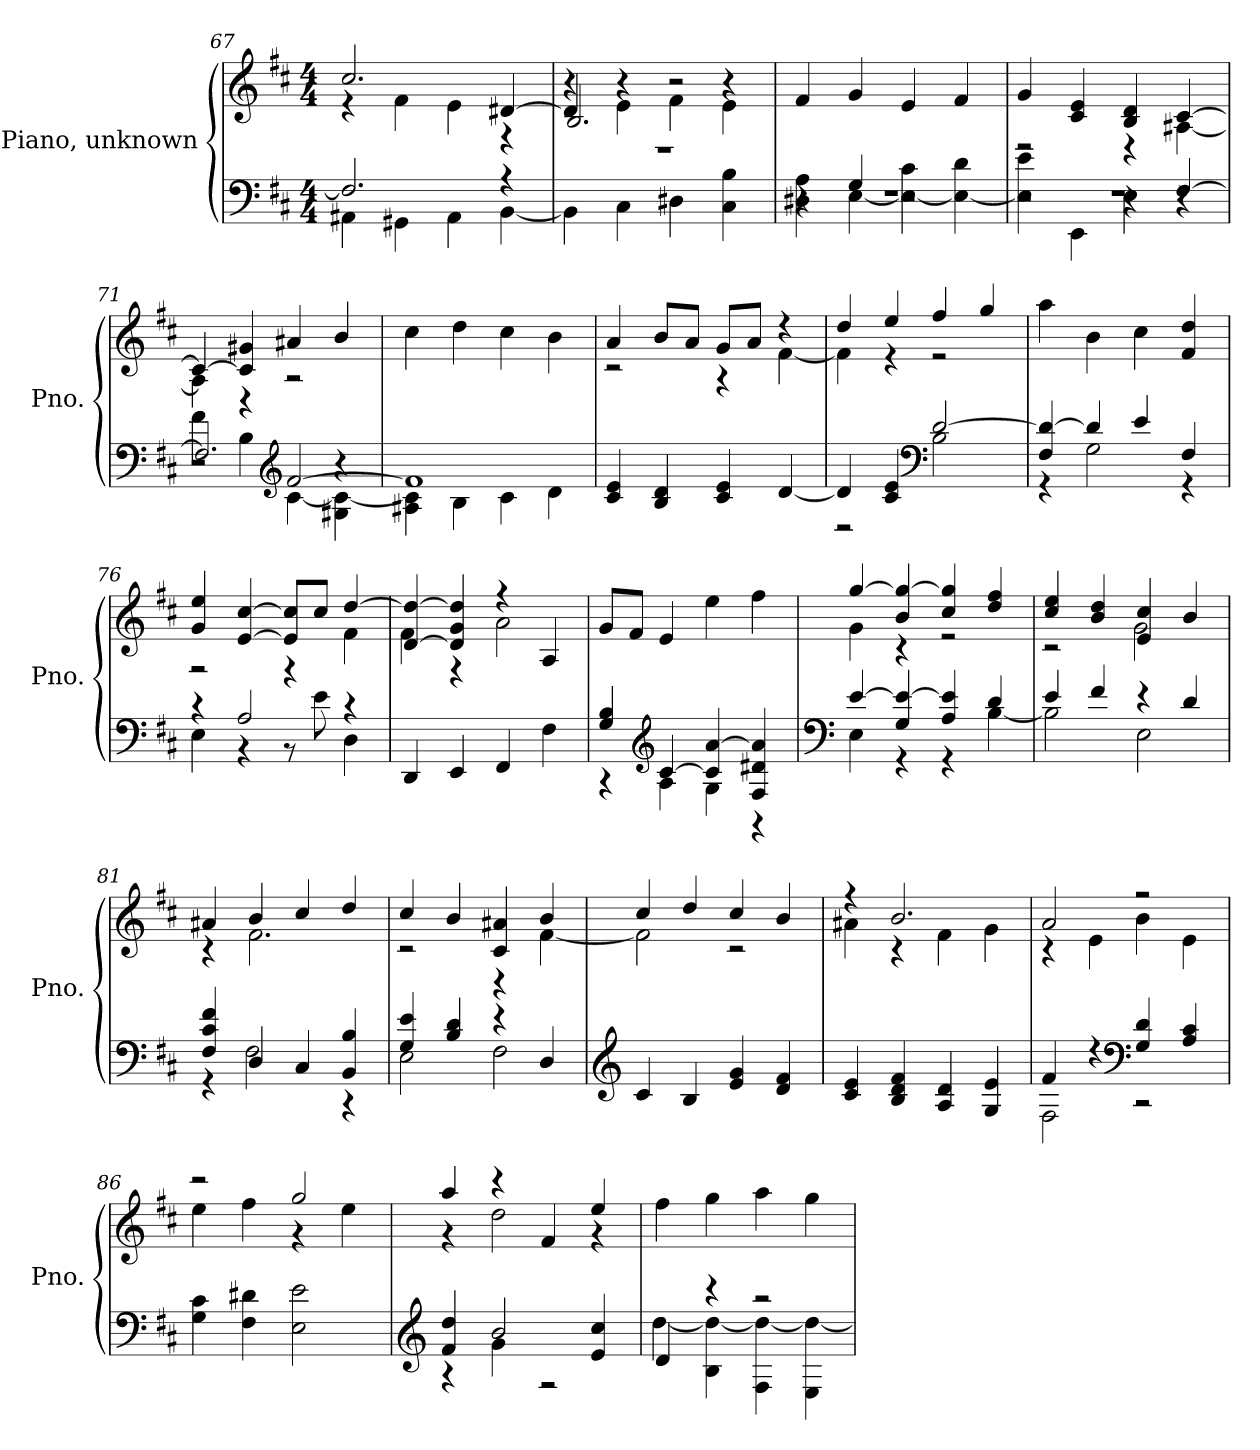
**kern	**kern
*part1	*part1
*staff2	*staff1
*I"Piano, unknown	*
*I'Pno.	*
*clefF4	*clefG2
*k[f#c#]	*k[f#c#]
*M4/4	*M4/4
=67	=67
*^	*^
2.F#/]	4AA#X\	2.cc#/	4r
.	4GG#X\	.	4f#\
.	4AA#\	.	4e\
4r	[4BB\	[4d#X/	4r
=68	=68	=68	=68
*	*	*	*^
1r	4BB\]	4d#/]	4r	2.B/
.	4C#\	4r	4e\	.
.	4D#X\	2r	4f#\	.
.	4C#\ 4B\	.	4e\	4r
*	*	*v	*v	*v
!!LO:LB:g=z
=69	=69	=69
*	*^	*
1r	4D#X\ 4A\	4r	4f#/
.	[4E\	4G/	4g/
.	4E\_ 4c#\	2r	4e/
.	4E\_ 4d\	.	4f#/
=70	=70	=70	=70
*	*	*	*^
1r	4E\] 4e\	2r	4g/	2r
.	4EE\	.	4c#/ 4e/	.
.	4E\	4r	4B/ 4d/	4r
.	4r	[4F#/	[4c#/	[4A#X\
=71	=71	=71	=71	=71
2r	4f#\	2.F#/]	4c#/_	4A#\]
.	4B\	.	4c#/] 4g#X/	4r
*clefG2	*	*	*	*
[2f#/	[4c#\	.	4a#X/	2r
.	4G#X\ 4c#\_	4r	4b/	.
*	*v	*v	*	*
*	*	*v	*v
=72	=72	=72
1f#]	4A#X\ 4c#\]	4cc#\
.	4B\	4dd\
.	4c#\	4cc#\
.	4d\	4b\
*v	*v	*
=73	=73
*	*^
4c#/ 4e/	4a/	2r
4B/ 4d/	8b/L	.
.	8a/J	.
4c#/ 4e/	8g/L	4r
.	8a/J	.
[4d/	4r	[4f#\
=74	=74	=74
*^	*	*
4d/]	2r	4dd/	4f#\]
4c#/ 4e/	.	4ee/	4r
*clefF4	*	*	*
[2d/	2B\	4ff#/	2r
.	.	4gg/	.
*	*	*v	*v
!!LO:PB:g=z
=75	=75	=75
4F#/ 4d/_	4r	4aa\
4d/]	2G\	4b\
4e/	.	4cc#\
4F#/	4r	4f#/ 4dd/
=76	=76	=76
*	*	*^
4r	4E\	4g/ 4ee/	2r
2A/	4r	[4e/ [4cc#/	.
.	8r	8e/] 8cc#/]L	4r
.	8e\	8cc#/J	.
4r	4D\	[4dd/	4f#\
*v	*v	*	*
=77	=77	=77
4DD/	[4d/ 4dd/_	4f#\
4EE/	4d/] 4g/ 4dd/]	4r
4FF#/	4r	2a\
4F#\	4A/	.
*	*v	*v
=78	=78
*^	*
4G/ 4B/	4r	8g/L
.	.	8f#/J
*clefG2	*	*
[4c#/	4A\	4e/
4c#/] [4a/	4G\	4ee\
4F#/ 4d#X/ 4a/]	4r	4ff#\
=79	=79	=79
*clefF4	*	*
*	*	*^
[4e/	4E\	[4gg/	4g\
4G/ 4e/_	4r	4b/ 4gg/_	4r
4A/ 4e/]	4r	4cc#/ 4gg/]	2r
4d/	[4B\	4dd/ 4ff#/	.
=80	=80	=80	=80
4e/	2B\]	4cc#/ 4ee/	2r
4f#/	.	4b/ 4dd/	.
4r	2E\	4e/ 4cc#/	2g\
4d/	.	4b/	.
!!LO:LB:g=z	!!
=81	=81	=81	=81
4F#/ 4c#/ 4f#/	4r	4a#X/	4r
4D/	2F#\	4b/	2.f#\
4C#/	.	4cc#/	.
4BB/ 4B/	4r	4dd/	.
=82	=82	=82	=82
4G/ 4e/	2E\	4cc#/	2r
4B/ 4d/	.	4b/	.
4r	2F#\	4c#/ 4a#X/	4r
4D/	.	4b/	[4f#\
*v	*v	*	*
=83	=83	=83
*clefG2	*	*
4c#/	4cc#/	2f#\]
4B/	4dd/	.
4e/ 4g/	4cc#/	2r
4d/ 4f#/	4b/	.
=84	=84	=84
4c#/ 4e/	4r	4a#X\
4B/ 4d/ 4f#/	2.b/	4r
4A/ 4d/	.	4f#\
4G/ 4e/	.	4g\
=85	=85	=85
*^	*	*
4f#/	2F#\	2a/	4r
4r	.	.	4e\
*clefF4	*	*	*
4G/ 4d/	2r	2r	4b\
4A/ 4c#/	.	.	4e\
*v	*v	*	*
=86	=86	=86
4G\ 4c#\	2r	4ee\
4F#\ 4d#X\	.	4ff#\
2E\ 2e\	2gg/	4r
.	.	4ee\
!!LO:LB:g=z	!!
=87	=87	=87
*clefG2	*	*
*^	*	*
4f#/ 4dd/	4r	4aa/	4r
2b/	4g\	4r	2dd\
.	2r	4f#/	.
4e/ 4cc#/	.	4ee/	4r
*	*	*v	*v
=88	=88	=88
4d/	[4dd\	4ff#\
4r	4B\ 4dd\_	4gg\
2r	4F#\ 4dd\_	4aa\
.	4E\ 4dd\_	4gg\
*v	*v	*
=	=
*-	*-
